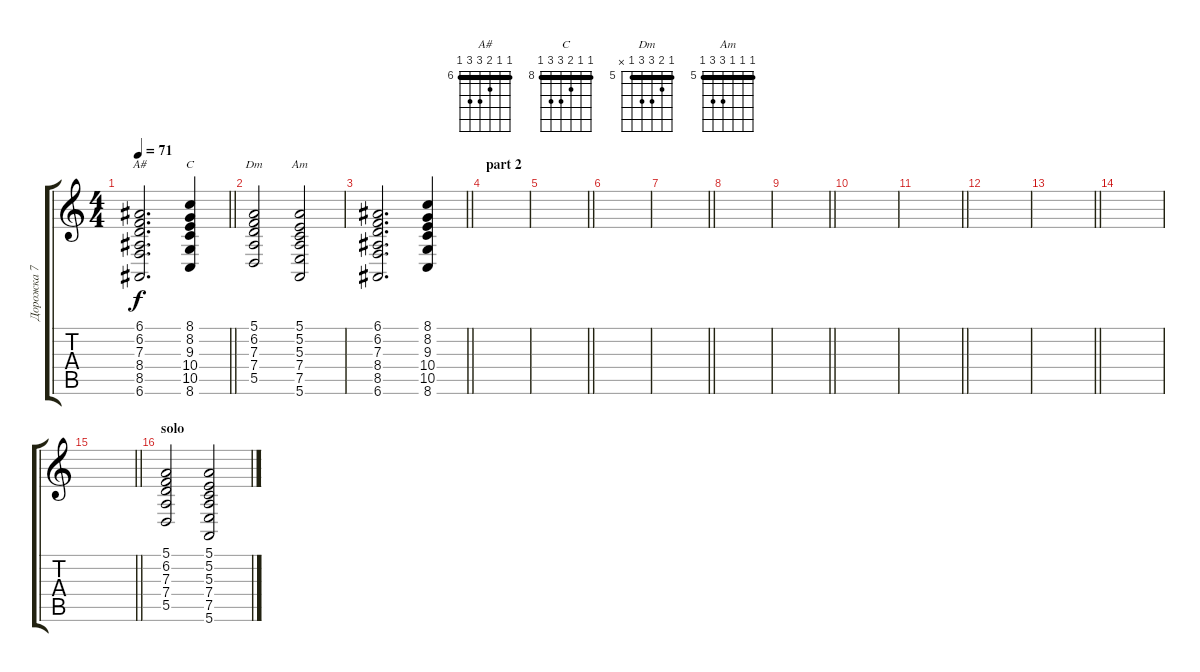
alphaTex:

\track ("Дорожка 7" "Дорожка 7") {instrument stringensemble1}
\staff {score tabs}
\tuning (E4 B3 G3 D3 A2 E2) {hide}
\chord ("A#" 6 6 7 8 8 6) {firstfret 6 barre 6}
\chord ("C" 8 8 9 10 10 8) {firstfret 8 barre 8}
\chord ("Dm" 5 6 7 7 5 x) {firstfret 5 barre 5}
\chord ("Am" 5 5 5 7 7 5) {firstfret 5 barre 5}
\ts (4 4)
\tempo 71
\clef g2
\barLineRight lightlight
\ks c
(6.1 6.2 7.3 8.4 8.5 6.6).2{d ch "A#" dy f} (8.1 8.2 9.3 10.4 10.5 8.6).4{ch "C"} |
(5.1 6.2 7.3 7.4 5.5).2{ch "Dm"} (5.1 5.2 5.3 7.4 7.5 5.6).2{ch "Am"} |
\barLineRight lightlight
(6.1 6.2 7.3 8.4 8.5 6.6).2{d} (8.1 8.2 9.3 10.4 10.5 8.6).4 |
\section ("" "part 2")
|
\barLineRight lightlight
|
|
\barLineRight lightlight
|
|
\barLineRight lightlight
|
|
\barLineRight lightlight
|
|
\barLineRight lightlight
|
|
\barLineRight lightlight
|
\section ("" "solo")
(5.1 6.2 7.3 7.4 5.5).2{volume 9 instrument stringensemble1} (5.1 5.2 5.3 7.4 7.5 5.6).2
